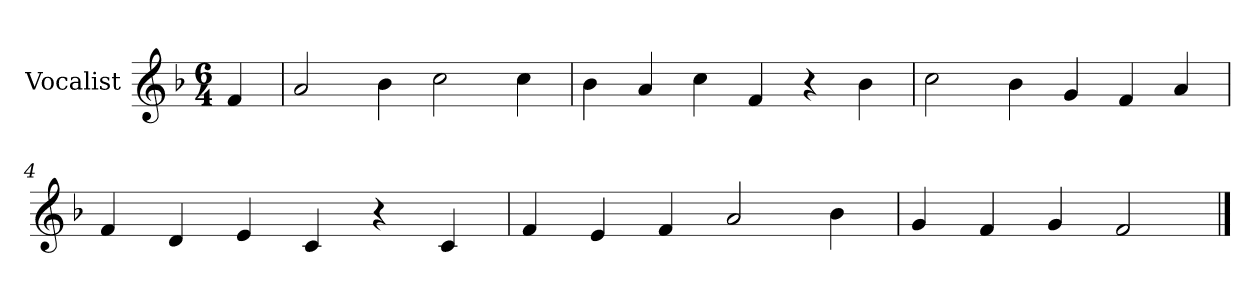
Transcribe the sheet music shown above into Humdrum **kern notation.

**kern
*part1
*staff1
*I"Vocalist
*k[b-]
*F:
*M6/4
=
4f
=1
2a
4b-
2cc
4cc
=2
4b-
4a
4cc
4f
4r
4b-
=3
2cc
4b-
4g
4f
4a
=4
4f
4d
4e
4c
4r
4c
=5
4f
4e
4f
2a
4b-
=6
4g
4f
4g
2f
==
*-
